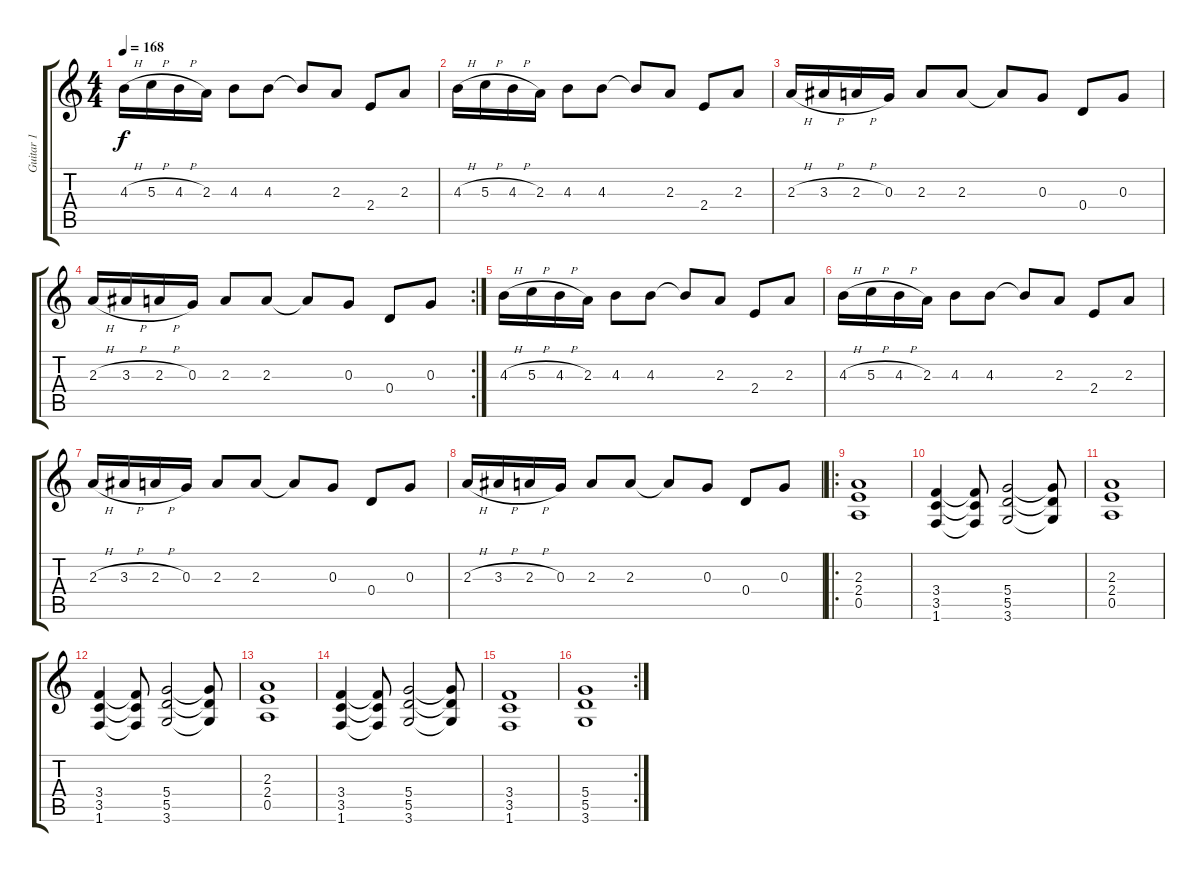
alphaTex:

\track ("Guitar 1" "Guitar 1") {instrument distortionguitar}
\staff {score tabs}
\tuning (E4 B3 G3 D3 A2 E2) {hide}
\ts (4 4)
\tempo 168
\clef g2
\ks c
4.3{h}.16{dy f} 5.3{h}.16 4.3{h}.16 2.3.16 4.3.8 4.3.8 4.3{t}.8 2.3.8 2.4.8 2.3.8 |
4.3{h}.16 5.3{h}.16 4.3{h}.16 2.3.16 4.3.8 4.3.8 4.3{t}.8 2.3.8 2.4.8 2.3.8 |
2.3{h}.16 3.3{h}.16 2.3{h}.16 0.3.16 2.3.8 2.3.8 2.3{t}.8 0.3.8 0.4.8 0.3.8 |
\rc 2
2.3{h}.16 3.3{h}.16 2.3{h}.16 0.3.16 2.3.8 2.3.8 2.3{t}.8 0.3.8 0.4.8 0.3.8 |
4.3{h}.16 5.3{h}.16 4.3{h}.16 2.3.16 4.3.8 4.3.8 4.3{t}.8 2.3.8 2.4.8 2.3.8 |
4.3{h}.16 5.3{h}.16 4.3{h}.16 2.3.16 4.3.8 4.3.8 4.3{t}.8 2.3.8 2.4.8 2.3.8 |
2.3{h}.16 3.3{h}.16 2.3{h}.16 0.3.16 2.3.8 2.3.8 2.3{t}.8 0.3.8 0.4.8 0.3.8 |
2.3{h}.16 3.3{h}.16 2.3{h}.16 0.3.16 2.3.8 2.3.8 2.3{t}.8 0.3.8 0.4.8 0.3.8 |
\ro
(2.3 2.4 0.5).1 |
(3.4 3.5 1.6).4 (3.4{t} 3.5{t} 1.6{t}).8 (5.4 5.5 3.6).2 (5.4{t} 5.5{t} 3.6{t}).8 |
(2.3 2.4 0.5).1 |
(3.4 3.5 1.6).4 (3.4{t} 3.5{t} 1.6{t}).8 (5.4 5.5 3.6).2 (5.4{t} 5.5{t} 3.6{t}).8 |
(2.3 2.4 0.5).1 |
(3.4 3.5 1.6).4 (3.4{t} 3.5{t} 1.6{t}).8 (5.4 5.5 3.6).2 (5.4{t} 5.5{t} 3.6{t}).8 |
(3.4 3.5 1.6).1 |
\rc 2
(5.4 5.5 3.6).1
